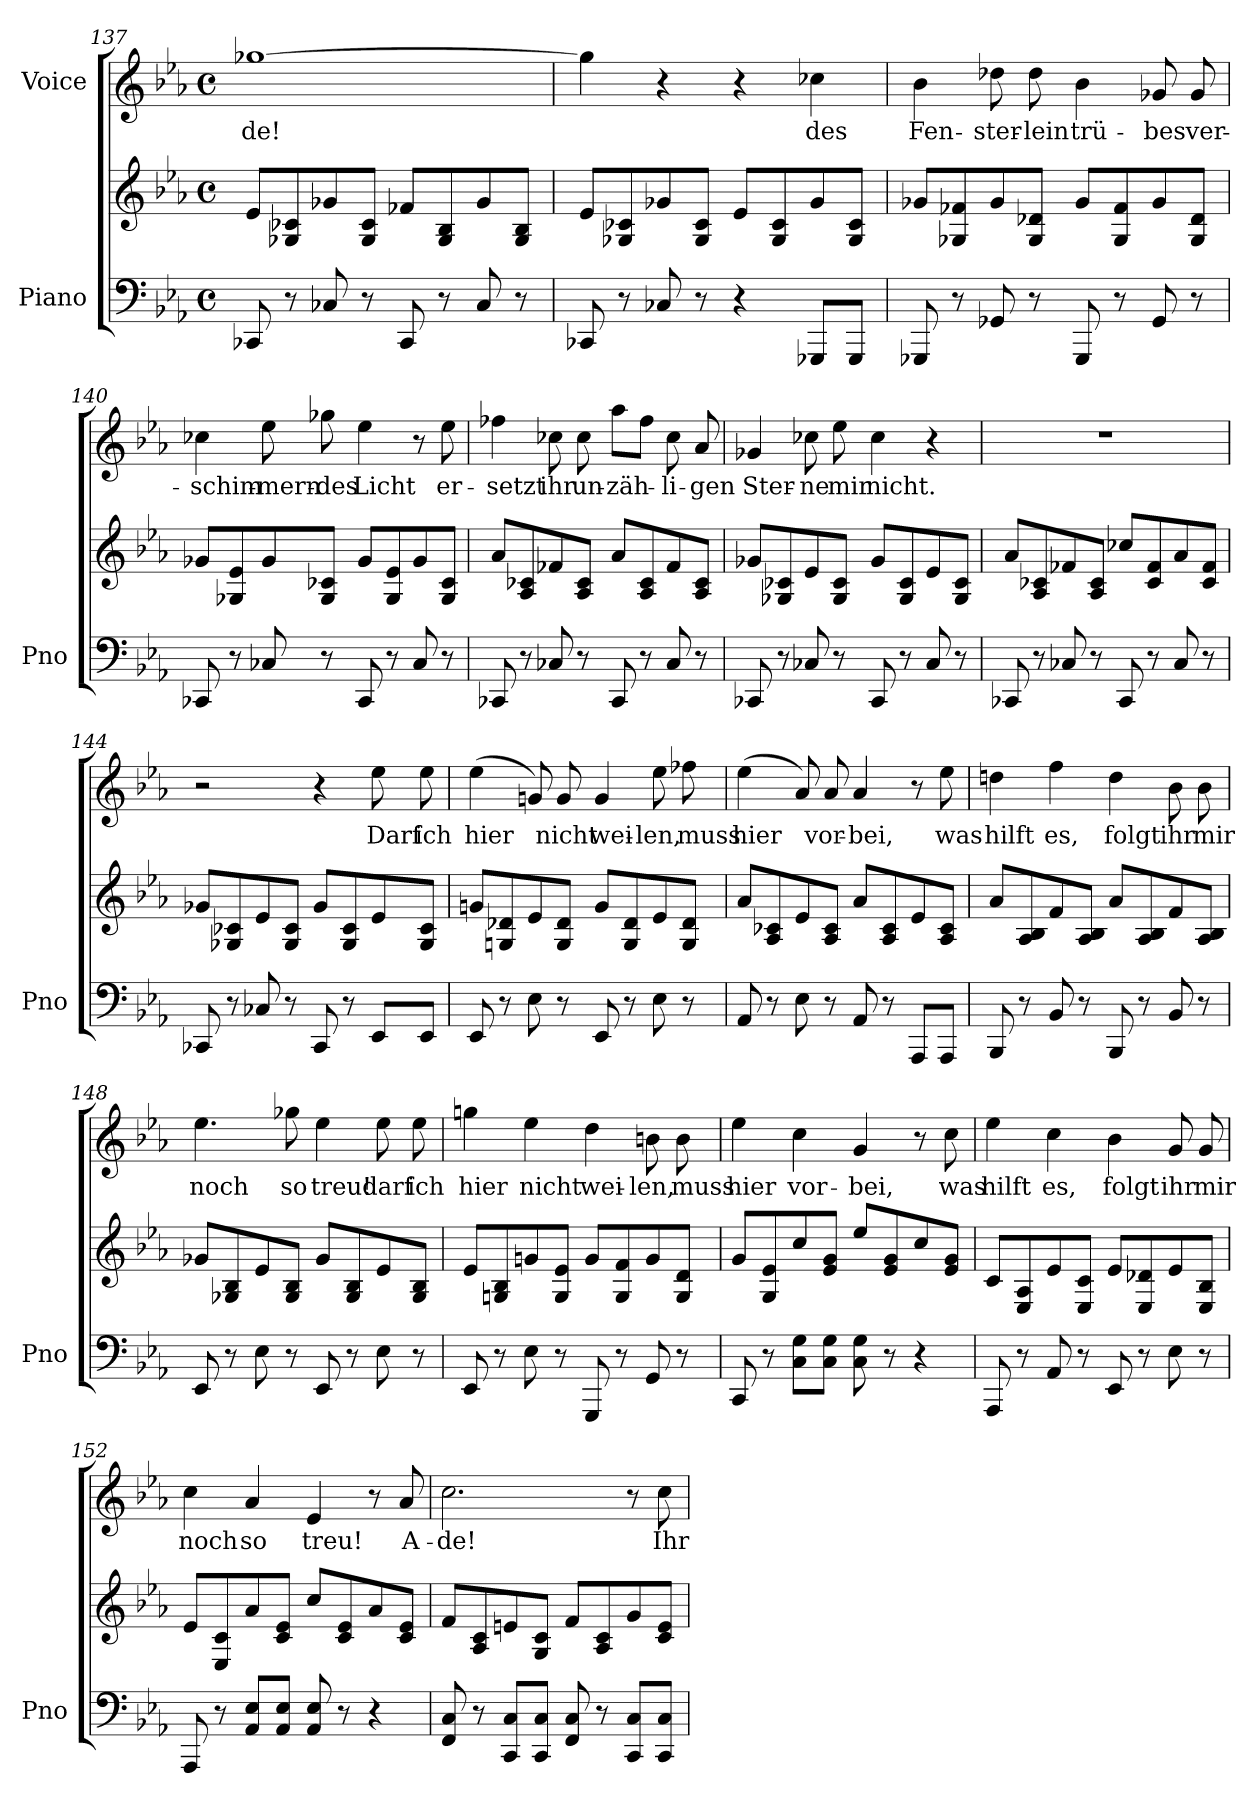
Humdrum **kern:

**kern	**kern	**kern	**text
*part2	*part2	*part1	*part1
*staff3	*staff2	*staff1	*staff1
*I"Piano	*	*I"Voice	*
*I'Pno	*	*	*
*clefF4	*clefG2	*clefG2	*
*k[b-e-a-]	*k[b-e-a-]	*k[b-e-a-]	*
*M4/4	*M4/4	*M4/4	*
*met(c)	*met(c)	*met(c)	*
=137	=137	=137	=137
!	!	!	!LO:LY:b
8CC-X/	8e-/L	[1gg-X	-de!
8r	8G-X/ 8c-X/	.	.
8C-X/	8g-X/	.	.
8r	8G-/ 8c-/J	.	.
8CC-/	8f-X/L	.	.
8r	8G-/ 8B-/	.	.
8C-/	8g-/	.	.
8r	8G-/ 8B-/J	.	.
=138	=138	=138	=138
8CC-X/	8e-/L	4gg-\]	.
8r	8G-X/ 8c-X/	.	.
8C-X/	8g-X/	4r	.
8r	8G-/ 8c-/J	.	.
4r	8e-/L	4r	.
.	8G-/ 8c-/	.	.
!	!	!	!LO:LY:b
8GGG-X/L	8g-/	4cc-X\	des
8GGG-/J	8G-/ 8c-/J	.	.
=139	=139	=139	=139
!	!	!	!LO:LY:b
8GGG-X/	8g-X/L	4b-\	Fen-
8r	8G-X/ 8f-X/	.	.
!	!	!	!LO:LY:b
8GG-X/	8g-/	8dd-X\	-ster-
!	!	!	!LO:LY:b
8r	8G-/ 8d-X/J	8dd-\	-lein
!	!	!	!LO:LY:b
8GGG-/	8g-/L	4b-\	trü-
8r	8G-/ 8f-/	.	.
!	!	!	!LO:LY:b
8GG-/	8g-/	8g-X/	-bes
!	!	!	!LO:LY:b
8r	8G-/ 8d-/J	8g-/	ver-
!!LO:LB:g=z
=140	=140	=140	=140
!	!	!	!LO:LY:b
8CC-X/	8g-X/L	4cc-X\	-schim-
8r	8G-X/ 8e-/	.	.
!	!	!	!LO:LY:b
8C-X/	8g-/	8ee-\	-mern-
!	!	!	!LO:LY:b
8r	8G-/ 8c-X/J	8gg-X\	-des
!	!	!	!LO:LY:b
8CC-/	8g-/L	4ee-\	Licht
8r	8G-/ 8e-/	.	.
8C-/	8g-/	8r	.
!	!	!	!LO:LY:b
8r	8G-/ 8c-/J	8ee-\	er-
!!LO:PB:g=z
=141	=141	=141	=141
!	!	!	!LO:LY:b
8CC-X/	8a-/L	4ff-X\	-setzt
8r	8A-/ 8c-X/	.	.
!	!	!	!LO:LY:b
8C-X/	8f-X/	8cc-X\	ihr
!	!	!	!LO:LY:b
8r	8A-/ 8c-/J	8cc-\	un-
!	!	!	!LO:LY:b
8CC-/	8a-/L	8aa-\L	-zäh-
8r	8A-/ 8c-/	8ff-\J	.
!	!	!	!LO:LY:b
8C-/	8f-/	8cc-\	-li-
!	!	!	!LO:LY:b
8r	8A-/ 8c-/J	8a-/	-gen
=142	=142	=142	=142
!	!	!	!LO:LY:b
8CC-X/	8g-X/L	4g-X/	Ster-
8r	8G-X/ 8c-X/	.	.
!	!	!	!LO:LY:b
8C-X/	8e-/	8cc-X\	-ne
!	!	!	!LO:LY:b
8r	8G-/ 8c-/J	8ee-\	mir
!	!	!	!LO:LY:b
8CC-/	8g-/L	4cc-\	nicht.
8r	8G-/ 8c-/	.	.
8C-/	8e-/	4r	.
8r	8G-/ 8c-/J	.	.
=143	=143	=143	=143
8CC-X/	8a-/L	1r	.
8r	8A-/ 8c-X/	.	.
8C-X/	8f-X/	.	.
8r	8A-/ 8c-/J	.	.
8CC-/	8cc-X/L	.	.
8r	8c-/ 8f-/	.	.
8C-/	8a-/	.	.
8r	8c-/ 8f-/J	.	.
=144	=144	=144	=144
8CC-X/	8g-X/L	2r	.
8r	8G-X/ 8c-X/	.	.
8C-X/	8e-/	.	.
8r	8G-/ 8c-/J	.	.
8CC-/	8g-/L	4r	.
8r	8G-/ 8c-/	.	.
!	!	!	!LO:LY:b
8EE-/L	8e-/	8ee-\	Darf
!	!	!	!LO:LY:b
8EE-/J	8G-/ 8c-/J	8ee-\	ich
!!LO:LB:g=z
=145	=145	=145	=145
!	!	!	!LO:LY:b
8EE-/	8gn/L	(4ee-\	hier
8r	8Gn/ 8d-X/	.	.
8E-\	8e-/	8gn/)	.
!	!	!	!LO:LY:b
8r	8G/ 8d-/J	8g/	nicht
!	!	!	!LO:LY:b
8EE-/	8g/L	4g/	wei-
8r	8G/ 8d-/	.	.
!	!	!	!LO:LY:b
8E-\	8e-/	8ee-\	-len,
!	!	!	!LO:LY:b
8r	8G/ 8d-/J	8ff-X\	muss
=146	=146	=146	=146
!	!	!	!LO:LY:b
8AA-/	8a-/L	(4ee-\	hier
8r	8A-/ 8c-X/	.	.
8E-\	8e-/	8a-/)	.
!	!	!	!LO:LY:b
8r	8A-/ 8c-/J	8a-/	vor-
!	!	!	!LO:LY:b
8AA-/	8a-/L	4a-/	-bei,
8r	8A-/ 8c-/	.	.
8AAA-/L	8e-/	8r	.
!	!	!	!LO:LY:b
8AAA-/J	8A-/ 8c-/J	8ee-\	was
=147	=147	=147	=147
!	!	!	!LO:LY:b
8BBB-/	8a-/L	4ddn\	hilft
8r	8A-/ 8B-/	.	.
!	!	!	!LO:LY:b
8BB-/	8f/	4ff\	es,
8r	8A-/ 8B-/J	.	.
!	!	!	!LO:LY:b
8BBB-/	8a-/L	4dd\	folgt
8r	8A-/ 8B-/	.	.
!	!	!	!LO:LY:b
8BB-/	8f/	8b-\	ihr
!	!	!	!LO:LY:b
8r	8A-/ 8B-/J	8b-\	mir
=148	=148	=148	=148
!	!	!	!LO:LY:b
8EE-/	8g-X/L	4.ee-\	noch
8r	8G-X/ 8B-/	.	.
8E-\	8e-/	.	.
!	!	!	!LO:LY:b
8r	8G-/ 8B-/J	8gg-X\	so
!	!	!	!LO:LY:b
8EE-/	8g-/L	4ee-\	treu!
8r	8G-/ 8B-/	.	.
!	!	!	!LO:LY:b
8E-\	8e-/	8ee-\	darf
!	!	!	!LO:LY:b
8r	8G-/ 8B-/J	8ee-\	ich
!!LO:LB:g=z
=149	=149	=149	=149
!	!	!	!LO:LY:b
8EE-/	8e-/L	4ggn\	hier
8r	8Gn/ 8B-/	.	.
!	!	!	!LO:LY:b
8E-\	8gn/	4ee-\	nicht
8r	8G/ 8e-/J	.	.
!	!	!	!LO:LY:b
8GGG/	8g/L	4dd\	wei-
8r	8G/ 8f/	.	.
!	!	!	!LO:LY:b
8GG/	8g/	8bn\	-len,
!	!	!	!LO:LY:b
8r	8G/ 8d/J	8b\	muss
=150	=150	=150	=150
!	!	!	!LO:LY:b
8CC/	8g/L	4ee-\	hier
8r	8G/ 8e-/	.	.
!	!	!	!LO:LY:b
8C\ 8G\L	8cc/	4cc\	vor-
8C\ 8G\J	8e-/ 8g/J	.	.
!	!	!	!LO:LY:b
8C\ 8G\	8ee-/L	4g/	-bei,
8r	8e-/ 8g/	.	.
4r	8cc/	8r	.
!	!	!	!LO:LY:b
.	8e-/ 8g/J	8cc\	was
=151	=151	=151	=151
!	!	!	!LO:LY:b
8AAA-/	8c/L	4ee-\	hilft
8r	8E-/ 8A-/	.	.
!	!	!	!LO:LY:b
8AA-/	8e-/	4cc\	es,
8r	8E-/ 8c/J	.	.
!	!	!	!LO:LY:b
8EE-/	8e-/L	4b-\	folgt
8r	8E-/ 8d-X/	.	.
!	!	!	!LO:LY:b
8E-\	8e-/	8g/	ihr
!	!	!	!LO:LY:b
8r	8E-/ 8B-/J	8g/	mir
=152	=152	=152	=152
!	!	!	!LO:LY:b
8AAA-/	8e-/L	4cc\	noch
8r	8E-/ 8c/	.	.
!	!	!	!LO:LY:b
8AA-/ 8E-/L	8a-/	4a-/	so
8AA-/ 8E-/J	8c/ 8e-/J	.	.
!	!	!	!LO:LY:b
8AA-/ 8E-/	8cc/L	4e-/	treu!
8r	8c/ 8e-/	.	.
4r	8a-/	8r	.
!	!	!	!LO:LY:b
.	8c/ 8e-/J	8a-/	A-
!!LO:LB:g=z
=153	=153	=153	=153
!	!	!	!LO:LY:b
8FF/ 8C/	8f/L	2.cc\	-de!
8r	8A-/ 8c/	.	.
8CC/ 8C/L	8en/	.	.
8CC/ 8C/J	8G/ 8c/J	.	.
8FF/ 8C/	8f/L	.	.
8r	8A-/ 8c/	.	.
8CC/ 8C/L	8g/	8r	.
!	!	!	!LO:LY:b
8CC/ 8C/J	8c/ 8e/J	8cc\	Ihr
=	=	=	=
*-	*-	*-	*-
